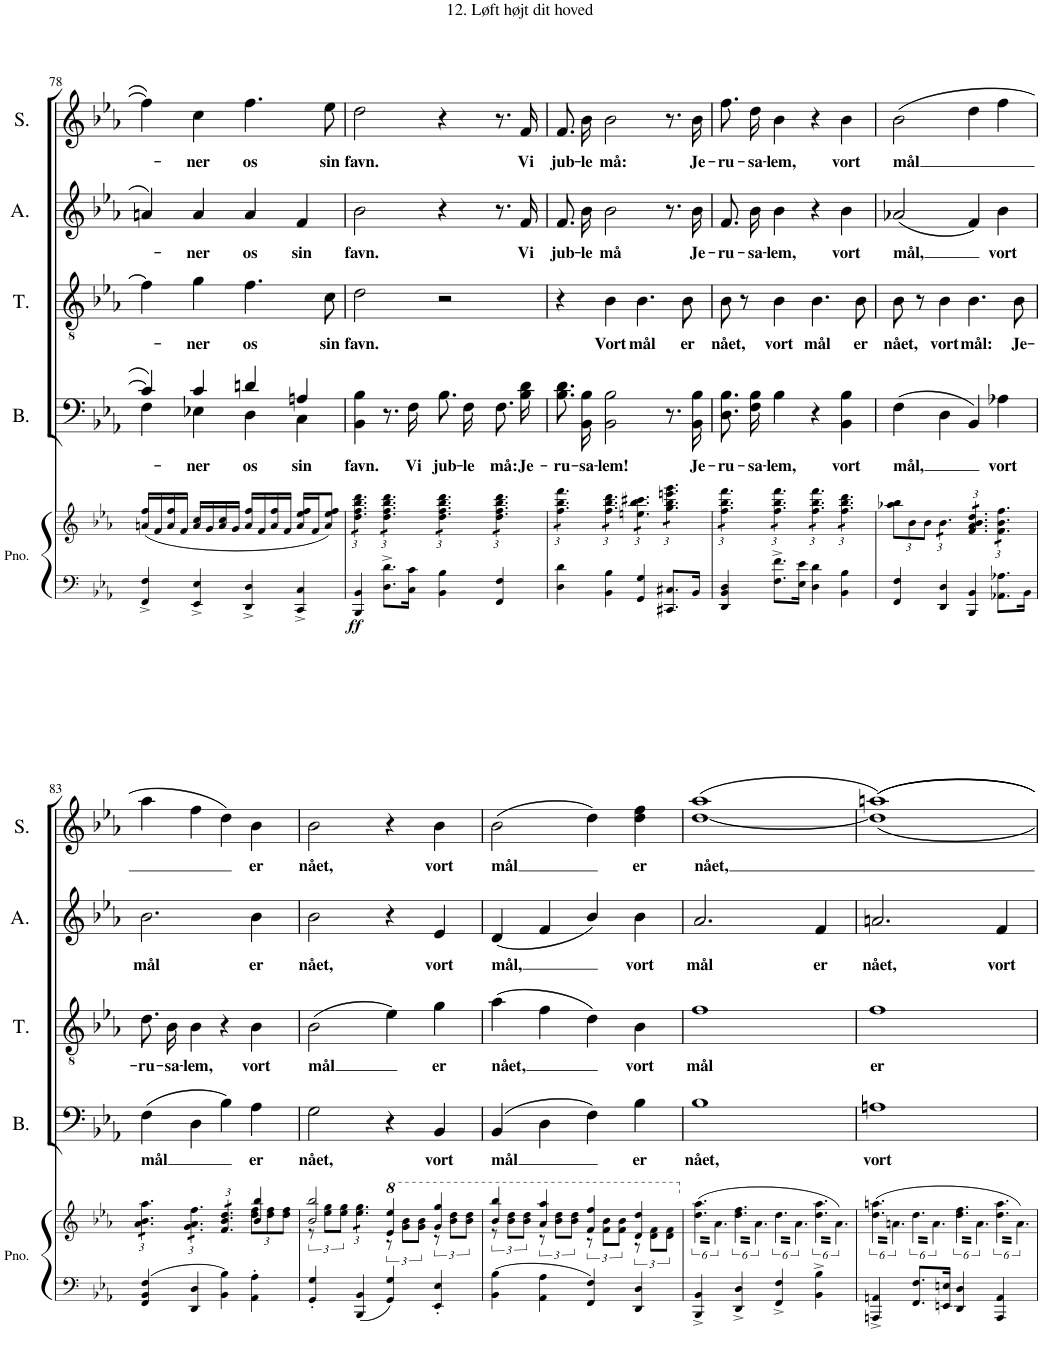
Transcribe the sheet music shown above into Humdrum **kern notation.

**kern	**kern	**dynam	**kern	**text	**kern	**text	**kern	**text	**kern	**text
*part5	*part5	*part5	*part4	*part4	*part3	*part3	*part2	*part2	*part1	*part1
*staff6	*staff5	*staff5/6	*staff4	*staff4	*staff3	*staff3	*staff2	*staff2	*staff1	*staff1
*I"Piano	*	*	*I"Bass	*	*I"Tenor	*	*I"Alto	*	*I"Soprano	*
*I'Pno.	*	*	*I'B.	*	*I'T.	*	*I'A.	*	*I'S.	*
!!LO:PB:g=z
*clefF4	*clefG2	*	*clefF4	*	*clefGv2	*	*clefG2	*	*clefG2	*
*k[b-e-a-]	*k[b-e-a-]	*	*k[b-e-a-]	*	*k[b-e-a-]	*	*k[b-e-a-]	*	*k[b-e-a-]	*
*	*	*	*	*	*	*	*E-:	*	*E-:	*
*M4/4	*M4/4	*	*M4/4	*	*M4/4	*	*M4/4	*	*M4/4	*
*met(c)	*met(c)	*	*met(c)	*	*met(c)	*	*met(c)	*	*met(c)	*
=78	=78	=78	=78	=78	=78	=78	=78	=78	=78	=78
*	*	*	*^	*	*	*	*	*	*	*
4FF/^ 4F/^	(16an/ 16ff/LL	.	4c/]	4F\	.	4f\]	.	4an/	.	4ff\]	.
.	16f/	.	.	.	.	.	.	.	.	.	.
.	16a/ 16ff/	.	.	.	.	.	.	.	.	.	.
.	16f/JJ	.	.	.	.	.	.	.	.	.	.
!	!	!	!	!	!LO:LY:b	!	!LO:LY:b	!	!LO:LY:b	!	!LO:LY:b
4EE-/^ 4E-/^	16a/ 16cc/LL	.	4c/	4E-X\	-ner	4g\	-ner	4a/	-ner	4cc\	-ner
.	16g/	.	.	.	.	.	.	.	.	.	.
.	16a/ 16cc/	.	.	.	.	.	.	.	.	.	.
.	16g/JJ	.	.	.	.	.	.	.	.	.	.
!	!	!	!	!	!LO:LY:b	!	!LO:LY:b	!	!LO:LY:b	!	!LO:LY:b
4DD/^ 4D/^	16a/ 16ff/LL	.	4dn/	4D\	os	4.f\	os	4a/	os	4.ff\	os
.	16f/	.	.	.	.	.	.	.	.	.	.
.	16a/ 16ff/	.	.	.	.	.	.	.	.	.	.
.	16f/JJ	.	.	.	.	.	.	.	.	.	.
!	!	!	!	!	!LO:LY:b	!	!	!	!LO:LY:b	!	!
4CC/^ 4C/^	16a/ 16ee-/ 16ff/LL	.	4An/	4C\	sin	.	.	4f/	sin	.	.
.	16f/J	.	.	.	.	.	.	.	.	.	.
!	!	!	!	!	!	!	!LO:LY:b	!	!	!	!LO:LY:b
.	8a/ 8ee-/ 8ff/J)	.	.	.	.	8c\	sin	.	.	8ee-\	sin
*	*	*	*v	*v	*	*	*	*	*	*	*
=79	=79	=79	=79	=79	=79	=79	=79	=79	=79	=79
!	!	!LO:DY:b=2	!	!LO:LY:b	!	!LO:LY:b	!	!LO:LY:b	!	!LO:LY:b
*	*tremolo	*	*	*	*	*	*	*	*	*
4BBB-/ 4BB-/	12dd\ 12ff\ 12bb-\ 12ddd\L	ff	4BB-\ 4B-\	favn.	2d\	favn.	2b-\	favn.	2dd\	favn.
.	12dd\ 12ff\ 12bb-\ 12ddd\	.	.	.	.	.	.	.	.	.
.	12dd\ 12ff\ 12bb-\ 12ddd\J	.	.	.	.	.	.	.	.	.
8.D\^ 8.d\^L	12dd\ 12ff\ 12bb-\ 12ddd\L	.	8.r	.	.	.	.	.	.	.
.	12dd\ 12ff\ 12bb-\ 12ddd\	.	.	.	.	.	.	.	.	.
.	12dd\ 12ff\ 12bb-\ 12ddd\J	.	.	.	.	.	.	.	.	.
!	!	!	!	!LO:LY:b	!	!	!	!	!	!
16C\ 16c\Jk	.	.	16F\	Vi	.	.	.	.	.	.
!	!	!	!	!LO:LY:b	!	!	!	!	!	!
4BB-\ 4B-\	12dd\ 12ff\ 12bb-\ 12ddd\L	.	8.B-\L	jub-	2r	.	4r	.	4r	.
.	12dd\ 12ff\ 12bb-\ 12ddd\	.	.	.	.	.	.	.	.	.
.	12dd\ 12ff\ 12bb-\ 12ddd\J	.	.	.	.	.	.	.	.	.
!	!	!	!	!LO:LY:b	!	!	!	!	!	!
.	.	.	16F\Jk	-le	.	.	.	.	.	.
!	!	!	!	!LO:LY:b	!	!	!	!	!	!
4FF/ 4F/	12dd\ 12ff\ 12bb-\ 12ddd\L	.	8.F\L	må:	.	.	8.r	.	8.r	.
.	12dd\ 12ff\ 12bb-\ 12ddd\	.	.	.	.	.	.	.	.	.
.	12dd\ 12ff\ 12bb-\ 12ddd\J	.	.	.	.	.	.	.	.	.
!	!	!	!	!LO:LY:b	!	!	!	!LO:LY:b	!	!LO:LY:b
.	.	.	16B-\ 16d\Jk	Je-	.	.	16f/	Vi	16f/	Vi
=80	=80	=80	=80	=80	=80	=80	=80	=80	=80	=80
!	!	!	!	!LO:LY:b	!	!	!	!LO:LY:b	!	!LO:LY:b
4D\ 4d\	12ff\ 12bb-\ 12fff\L	.	8.B-\ 8.d\L	-ru-	4r	.	8.f/L	jub-	8.f/L	jub-
.	12ff\ 12bb-\ 12fff\	.	.	.	.	.	.	.	.	.
.	12ff\ 12bb-\ 12fff\J	.	.	.	.	.	.	.	.	.
!	!	!	!	!LO:LY:b	!	!	!	!LO:LY:b	!	!LO:LY:b
.	.	.	16BB-\ 16B-\Jk	-sa-	.	.	16b-/Jk	-le	16b-/Jk	-le
!	!	!	!	!LO:LY:b	!	!LO:LY:b	!	!LO:LY:b	!	!LO:LY:b
4BB-\ 4B-\	12ff\ 12bb-\ 12ddd\L	.	2BB-\ 2B-\	-lem!	4B-\	Vort	2b-\	må	2b-\	må:
.	12ff\ 12bb-\ 12ddd\	.	.	.	.	.	.	.	.	.
.	12ff\ 12bb-\ 12ddd\J	.	.	.	.	.	.	.	.	.
!	!	!	!	!	!	!LO:LY:b	!	!	!	!
4GG/ 4G/	12een\ 12bb-\ 12ccc#X\L	.	.	.	4.B-\	mål	.	.	.	.
.	12een\ 12bb-\ 12ccc#X\	.	.	.	.	.	.	.	.	.
.	12een\ 12bb-\ 12ccc#X\J	.	.	.	.	.	.	.	.	.
8.CC#X/ 8.C#X/L	12gg\ 12bb-\ 12eeen\ 12ggg\L	.	8.r	.	.	.	8.r	.	8.r	.
.	12gg\ 12bb-\ 12eeen\ 12ggg\	.	.	.	.	.	.	.	.	.
!	!	!	!	!	!	!LO:LY:b	!	!	!	!
.	.	.	.	.	8B-\	er	.	.	.	.
.	12gg\ 12bb-\ 12eeen\ 12ggg\J	.	.	.	.	.	.	.	.	.
!	!	!	!	!LO:LY:b	!	!	!	!LO:LY:b	!	!LO:LY:b
16BB-/Jk	.	.	16BB-\ 16B-\	Je-	.	.	16b-\	Je-	16b-\	Je-
=81	=81	=81	=81	=81	=81	=81	=81	=81	=81	=81
!	!	!	!	!LO:LY:b	!	!LO:LY:b	!	!LO:LY:b	!	!LO:LY:b
4DD/ 4BB-/ 4D/	12ff\ 12bb-\ 12fff\L	.	8.D\ 8.B-\L	-ru-	8B-\	nået,	8.f/L	-ru-	8.ff\L	-ru-
.	12ff\ 12bb-\ 12fff\	.	.	.	.	.	.	.	.	.
.	.	.	.	.	8r	.	.	.	.	.
.	12ff\ 12bb-\ 12fff\J	.	.	.	.	.	.	.	.	.
!	!	!	!	!LO:LY:b	!	!	!	!LO:LY:b	!	!LO:LY:b
.	.	.	16F\ 16B-\Jk	-sa-	.	.	16b-/Jk	-sa-	16dd\Jk	-sa-
!	!	!	!	!LO:LY:b	!	!LO:LY:b	!	!LO:LY:b	!	!LO:LY:b
8.F\^ 8.f\^L	12ff\ 12bb-\ 12fff\L	.	4B-\	-lem,	4B-\	vort	4b-\	-lem,	4b-\	-lem,
.	12ff\ 12bb-\ 12fff\	.	.	.	.	.	.	.	.	.
.	12ff\ 12bb-\ 12fff\J	.	.	.	.	.	.	.	.	.
16E-\ 16e-\Jk	.	.	.	.	.	.	.	.	.	.
!	!	!	!	!	!	!LO:LY:b	!	!	!	!
4D\ 4d\	12ff\ 12bb-\ 12fff\L	.	4r	.	4.B-\	mål	4r	.	4r	.
.	12ff\ 12bb-\ 12fff\	.	.	.	.	.	.	.	.	.
.	12ff\ 12bb-\ 12fff\J	.	.	.	.	.	.	.	.	.
!	!	!	!	!LO:LY:b	!	!	!	!LO:LY:b	!	!LO:LY:b
4BB-\ 4B-\	12ff\ 12bb-\ 12ddd\L	.	4BB-\ 4B-\	vort	.	.	4b-\	vort	4b-\	vort
.	12ff\ 12bb-\ 12ddd\	.	.	.	.	.	.	.	.	.
!	!	!	!	!	!	!LO:LY:b	!	!	!	!
.	.	.	.	.	8B-\	er	.	.	.	.
.	12ff\ 12bb-\ 12ddd\J	.	.	.	.	.	.	.	.	.
*	*Xtremolo	*	*	*	*	*	*	*	*	*
=82	=82	=82	=82	=82	=82	=82	=82	=82	=82	=82
*	*Xbrackettup	*	*	*	*	*	*	*	*	*
!	!	!	!	!LO:LY:b	!	!LO:LY:b	!	!LO:LY:b	!	!LO:LY:b
4FF/ 4F/	12aa-X\ 12bb-\L	.	(4F\	mål,	8B-\	nået,	(2a-X/	mål,	(2b-\	mål
.	12b-\	.	.	.	.	.	.	.	.	.
.	.	.	.	.	8r	.	.	.	.	.
.	12b-\J	.	.	.	.	.	.	.	.	.
!	!	!	!	!	!	!LO:LY:b	!	!	!	!
*	*tremolo	*	*	*	*	*	*	*	*	*
4DD/ 4D/	12b-\L	.	4D\	.	4B-\	vort	.	.	.	.
.	12b-\	.	.	.	.	.	.	.	.	.
.	12b-\J	.	.	.	.	.	.	.	.	.
!	!	!	!	!	!	!LO:LY:b	!	!	!	!
4BBB-/ 4BB-/	12f/ 12a-/ 12b-/ 12dd/L	.	4BB-/)	.	4.B-\	mål:	4f/)	.	4dd\	.
.	12f/ 12a-/ 12b-/ 12dd/	.	.	.	.	.	.	.	.	.
.	12f/ 12a-/ 12b-/ 12dd/J	.	.	.	.	.	.	.	.	.
!	!	!	!	!LO:LY:b	!	!	!	!LO:LY:b	!	!
8.AA-X\ 8.A-X\L	12f\ 12b-\ 12ff\L	.	4A-X\	vort	.	.	4b-\	vort	4ff\	.
.	12f\ 12b-\ 12ff\	.	.	.	.	.	.	.	.	.
!	!	!	!	!	!	!LO:LY:b	!	!	!	!
.	.	.	.	.	8B-\	Je-	.	.	.	.
.	12f\ 12b-\ 12ff\J	.	.	.	.	.	.	.	.	.
16BB-\Jk	.	.	.	.	.	.	.	.	.	.
!!LO:LB:g=z
=83	=83	=83	=83	=83	=83	=83	=83	=83	=83	=83
*	*^	*	*	*	*	*	*	*	*	*
!	!	!	!	!	!LO:LY:b	!	!LO:LY:b	!	!LO:LY:b	!	!
4FF/ 4BB-/ 4F/	12a-\ 12b-\ 12aa-\L	2.ryy	.	(4F\	mål	8.d\L	-ru-	2.b-\	mål	4aa-\	.
.	12a-\ 12b-\ 12aa-\	.	.	.	.	.	.	.	.	.	.
.	12a-\ 12b-\ 12aa-\J	.	.	.	.	.	.	.	.	.	.
!	!	!	!	!	!	!	!LO:LY:b	!	!	!	!
.	.	.	.	.	.	16B-\Jk	-sa-	.	.	.	.
!	!	!	!	!	!	!	!LO:LY:b	!	!	!	!
4DD/ 4D/	12g\ 12a-\ 12ff\L	.	.	4D\	.	4B-\	-lem,	.	.	4ff\	.
.	12g\ 12a-\ 12ff\	.	.	.	.	.	.	.	.	.	.
.	12g\ 12a-\ 12ff\J	.	.	.	.	.	.	.	.	.	.
4BB-\ 4B-\	12f/ 12b-/ 12dd/L	.	.	4B-\)	.	4r	.	.	.	4dd\)	.
.	12f/ 12b-/ 12dd/	.	.	.	.	.	.	.	.	.	.
.	12f/ 12b-/ 12dd/J	.	.	.	.	.	.	.	.	.	.
*	*Xtremolo	*	*	*	*	*	*	*	*	*	*
!	!	!	!	!	!LO:LY:b	!	!LO:LY:b	!	!LO:LY:b	!	!LO:LY:b
4AA-\' 4A-\'	4b-/ 4bb-/	12dd\ 12ff\L	.	4A-\	er	4B-\	vort	4b-\	er	4b-\	er
.	.	12dd\ 12ff\	.	.	.	.	.	.	.	.	.
.	.	12dd\ 12ff\J	.	.	.	.	.	.	.	.	.
=84	=84	=84	=84	=84	=84	=84	=84	=84	=84	=84	=84
*	*	*brackettup	*	*	*	*	*	*	*	*	*
!	!	!	!	!	!LO:LY:b	!	!LO:LY:b	!	!LO:LY:b	!	!LO:LY:b
4GG/' 4G/'	2b-/ 2bb-/	12r	.	2G\	nået,	(2B-\	mål	2b-\	nået,	2b-\	nået,
.	.	12ee-\ 12gg\L	.	.	.	.	.	.	.	.	.
.	.	12ee-\ 12gg\J	.	.	.	.	.	.	.	.	.
*	*tremolo	*	*	*	*	*	*	*	*	*	*
4BBB-/ 4BB-/	.	12ee-\ 12gg\L	.	.	.	.	.	.	.	.	.
.	.	12ee-\ 12gg\	.	.	.	.	.	.	.	.	.
.	.	12ee-\ 12gg\J	.	.	.	.	.	.	.	.	.
*	*Xtremolo	*	*	*	*	*	*	*	*	*	*
*	*8va	*	*	*	*	*	*	*	*	*	*
4GG/ 4G/	4ee-/ 4eee-/	12r	.	4r	.	4e-\)	.	4r	.	4r	.
.	.	12gg\ 12bb-\L	.	.	.	.	.	.	.	.	.
.	.	12gg\ 12bb-\J	.	.	.	.	.	.	.	.	.
!	!	!	!	!	!LO:LY:b	!	!LO:LY:b	!	!LO:LY:b	!	!LO:LY:b
4EE-/' 4E-/'	4gg/ 4ggg/	12r	.	4BB-/	vort	4g\	er	4e-/	vort	4b-\	vort
.	.	12bb-\ 12ddd\L	.	.	.	.	.	.	.	.	.
.	.	12bb-\ 12ddd\J	.	.	.	.	.	.	.	.	.
=85	=85	=85	=85	=85	=85	=85	=85	=85	=85	=85	=85
!	!	!	!	!	!LO:LY:b	!	!LO:LY:b	!	!LO:LY:b	!	!LO:LY:b
4BB-\ 4B-\	4bb-/ 4bbb-/	12r	.	(4BB-/	mål	(4a-\	nået,	(4d/	mål,	(2b-\	mål
.	.	12bb-\ 12ddd\L	.	.	.	.	.	.	.	.	.
.	.	12bb-\ 12ddd\J	.	.	.	.	.	.	.	.	.
4AA-\ 4A-\	4aa-/ 4aaa-/	12r	.	4D\	.	4f\	.	4f/	.	.	.
.	.	12bb-\ 12ddd\L	.	.	.	.	.	.	.	.	.
.	.	12bb-\ 12ddd\J	.	.	.	.	.	.	.	.	.
4FF/ 4F/	4ff/ 4fff/	12r	.	4F\)	.	4d\)	.	4b-/)	.	4dd\)	.
.	.	12ff\ 12bb-\L	.	.	.	.	.	.	.	.	.
.	.	12ff\ 12bb-\J	.	.	.	.	.	.	.	.	.
!	!	!	!	!	!LO:LY:b	!	!LO:LY:b	!	!LO:LY:b	!	!LO:LY:b
4DD/ 4D/	4dd/ 4ddd/	12r	.	4B-\	er	4B-\	vort	4b-\	vort	4dd\ 4ff\	er
.	.	12dd\ 12ff\L	.	.	.	.	.	.	.	.	.
.	.	12dd\ 12ff\J	.	.	.	.	.	.	.	.	.
*	*v	*v	*	*	*	*	*	*	*	*	*
=86	=86	=86	=86	=86	=86	=86	=86	=86	=86	=86
*	*X8va	*	*	*	*	*	*	*	*	*
*	*^	*	*	*	*	*	*	*	*	*
!	!	!	!	!	!LO:LY:b	!	!LO:LY:b	!	!LO:LY:b	!	!LO:LY:b
*	*v	*v	*	*	*	*	*	*	*	*	*
*	*tremolo	*	*	*	*	*	*	*	*	*
4BBB-/^ 4BB-/^	(16dd\ 16aa-\LL	.	1B-	nået,	1f	mål	2.a-/	mål	(>[1dd 1aa-	nået,
.	16a-\	.	.	.	.	.	.	.	.	.
.	16dd\ 16aa-\	.	.	.	.	.	.	.	.	.
.	16a-\JJ	.	.	.	.	.	.	.	.	.
4DD/^ 4D/^	16dd\ 16ff\LL	.	.	.	.	.	.	.	.	.
.	16a-\	.	.	.	.	.	.	.	.	.
.	16dd\ 16ff\	.	.	.	.	.	.	.	.	.
.	16a-\JJ	.	.	.	.	.	.	.	.	.
4FF/^ 4F/^	16dd\LL	.	.	.	.	.	.	.	.	.
.	16a-\	.	.	.	.	.	.	.	.	.
.	16dd\	.	.	.	.	.	.	.	.	.
.	16a-\JJ	.	.	.	.	.	.	.	.	.
!	!	!	!	!	!	!	!	!LO:LY:b	!	!
4BB-\^ 4B-\^	16dd\ 16aa-\LL	.	.	.	.	.	4f/	er	.	.
.	16a-\)	.	.	.	.	.	.	.	.	.
.	16dd\ 16aa-\	.	.	.	.	.	.	.	.	.
.	16a-\)JJ	.	.	.	.	.	.	.	.	.
=87	=87	=87	=87	=87	=87	=87	=87	=87	=87	=87
!	!	!	!	!LO:LY:b	!	!LO:LY:b	!	!LO:LY:b	!	!
4AAAn/^ 4AAn/^	(16dd\ 16aan\LL	.	1An	vort	1f	er	2.an/	nået,	1dd] 1aan)	.
.	16an\	.	.	.	.	.	.	.	.	.
.	16dd\ 16aan\	.	.	.	.	.	.	.	.	.
.	16an\JJ	.	.	.	.	.	.	.	.	.
8.FF/ 8.F/L	16dd\LL	.	.	.	.	.	.	.	.	.
.	16a\	.	.	.	.	.	.	.	.	.
.	16dd\	.	.	.	.	.	.	.	.	.
16EEn/ 16En/Jk	16a\JJ	.	.	.	.	.	.	.	.	.
4DD/ 4D/	16dd\ 16ff\LL	.	.	.	.	.	.	.	.	.
.	16a\	.	.	.	.	.	.	.	.	.
.	16dd\ 16ff\	.	.	.	.	.	.	.	.	.
.	16a\JJ	.	.	.	.	.	.	.	.	.
!	!	!	!	!	!	!	!	!LO:LY:b	!	!
4AAA/ 4AA/	16dd\ 16aa\LL	.	.	.	.	.	4f/	vort	.	.
.	16a\)	.	.	.	.	.	.	.	.	.
.	16dd\ 16aa\	.	.	.	.	.	.	.	.	.
.	16a\)JJ	.	.	.	.	.	.	.	.	.
*	*Xtremolo	*	*	*	*	*	*	*	*	*
.	.	.	.	.	.	.	.	.	.	.
.	.	.	.	.	.	.	.	.	.	.
=	=	=	=	=	=	=	=	=	=	=
*-	*-	*-	*-	*-	*-	*-	*-	*-	*-	*-
